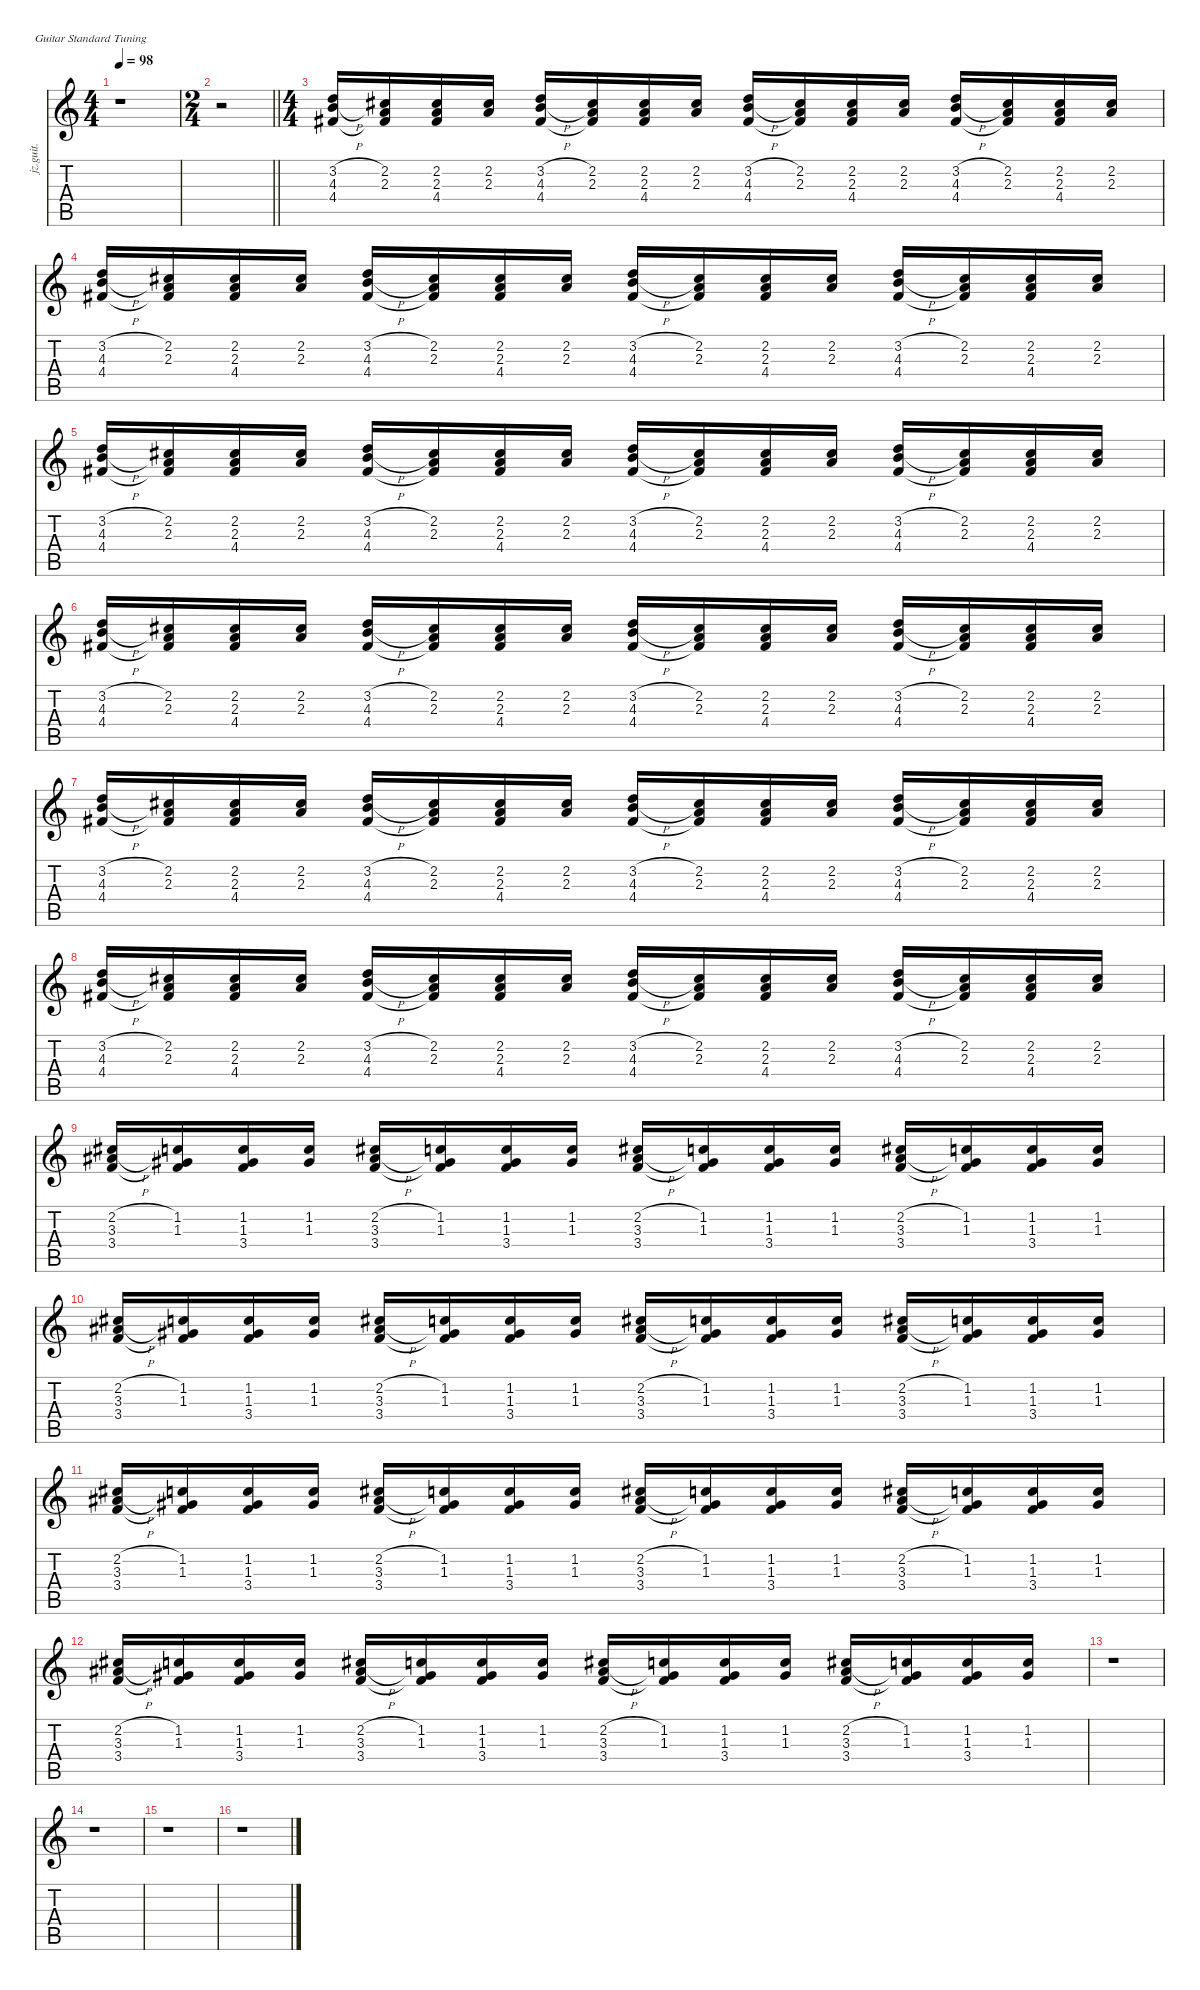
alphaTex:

\defaultSystemsLayout 4
\hideDynamics
\bracketExtendMode nobrackets
\otherSystemsTrackNameOrientation horizontal
\track ("Clean" "jz.guit.") {instrument electricguitarjazz}
\staff {score tabs}
\tuning (E4 B3 G3 D3 A2 E2)
\ts (4 4)
\tempo 98
\clef g2
\ks c
r.1{dy f beam Down} |
\ts (2 4)
\barLineRight lightlight
r.2{beam Down} |
\ts (4 4)
(3.2{h} 4.3{h} 4.4{acc #}).16{beam Up} (2.2{acc #} 2.3 4.4{t acc #}).16{beam Up} (2.2{acc #} 2.3 4.4{acc #}).16{beam Up} (2.2{acc #} 2.3).16{beam Up} (3.2{h} 4.3{h} 4.4{acc #}).16{beam Up} (2.2{acc #} 2.3 4.4{t acc #}).16{beam Up} (2.2{acc #} 2.3 4.4{acc #}).16{beam Up} (2.2{acc #} 2.3).16{beam Up} (3.2{h} 4.3{h} 4.4{acc #}).16{beam Up} (2.2{acc #} 2.3 4.4{t acc #}).16{beam Up} (2.2{acc #} 2.3 4.4{acc #}).16{beam Up} (2.2{acc #} 2.3).16{beam Up} (3.2{h} 4.3{h} 4.4{acc #}).16{beam Up} (2.2{acc #} 2.3 4.4{t acc #}).16{beam Up} (2.2{acc #} 2.3 4.4{acc #}).16{beam Up} (2.2{acc #} 2.3).16{beam Up} |
(3.2{h} 4.3{h} 4.4{acc #}).16{beam Up} (2.2{acc #} 2.3 4.4{t acc #}).16{beam Up} (2.2{acc #} 2.3 4.4{acc #}).16{beam Up} (2.2{acc #} 2.3).16{beam Up} (3.2{h} 4.3{h} 4.4{acc #}).16{beam Up} (2.2{acc #} 2.3 4.4{t acc #}).16{beam Up} (2.2{acc #} 2.3 4.4{acc #}).16{beam Up} (2.2{acc #} 2.3).16{beam Up} (3.2{h} 4.3{h} 4.4{acc #}).16{beam Up} (2.2{acc #} 2.3 4.4{t acc #}).16{beam Up} (2.2{acc #} 2.3 4.4{acc #}).16{beam Up} (2.2{acc #} 2.3).16{beam Up} (3.2{h} 4.3{h} 4.4{acc #}).16{beam Up} (2.2{acc #} 2.3 4.4{t acc #}).16{beam Up} (2.2{acc #} 2.3 4.4{acc #}).16{beam Up} (2.2{acc #} 2.3).16{beam Up} |
(3.2{h} 4.3{h} 4.4{acc #}).16{beam Up} (2.2{acc #} 2.3 4.4{t acc #}).16{beam Up} (2.2{acc #} 2.3 4.4{acc #}).16{beam Up} (2.2{acc #} 2.3).16{beam Up} (3.2{h} 4.3{h} 4.4{acc #}).16{beam Up} (2.2{acc #} 2.3 4.4{t acc #}).16{beam Up} (2.2{acc #} 2.3 4.4{acc #}).16{beam Up} (2.2{acc #} 2.3).16{beam Up} (3.2{h} 4.3{h} 4.4{acc #}).16{beam Up} (2.2{acc #} 2.3 4.4{t acc #}).16{beam Up} (2.2{acc #} 2.3 4.4{acc #}).16{beam Up} (2.2{acc #} 2.3).16{beam Up} (3.2{h} 4.3{h} 4.4{acc #}).16{beam Up} (2.2{acc #} 2.3 4.4{t acc #}).16{beam Up} (2.2{acc #} 2.3 4.4{acc #}).16{beam Up} (2.2{acc #} 2.3).16{beam Up} |
(3.2{h} 4.3{h} 4.4{acc #}).16{beam Up} (2.2{acc #} 2.3 4.4{t acc #}).16{beam Up} (2.2{acc #} 2.3 4.4{acc #}).16{beam Up} (2.2{acc #} 2.3).16{beam Up} (3.2{h} 4.3{h} 4.4{acc #}).16{beam Up} (2.2{acc #} 2.3 4.4{t acc #}).16{beam Up} (2.2{acc #} 2.3 4.4{acc #}).16{beam Up} (2.2{acc #} 2.3).16{beam Up} (3.2{h} 4.3{h} 4.4{acc #}).16{beam Up} (2.2{acc #} 2.3 4.4{t acc #}).16{beam Up} (2.2{acc #} 2.3 4.4{acc #}).16{beam Up} (2.2{acc #} 2.3).16{beam Up} (3.2{h} 4.3{h} 4.4{acc #}).16{beam Up} (2.2{acc #} 2.3 4.4{t acc #}).16{beam Up} (2.2{acc #} 2.3 4.4{acc #}).16{beam Up} (2.2{acc #} 2.3).16{beam Up} |
(3.2{h} 4.3{h} 4.4{acc #}).16{beam Up} (2.2{acc #} 2.3 4.4{t acc #}).16{beam Up} (2.2{acc #} 2.3 4.4{acc #}).16{beam Up} (2.2{acc #} 2.3).16{beam Up} (3.2{h} 4.3{h} 4.4{acc #}).16{beam Up} (2.2{acc #} 2.3 4.4{t acc #}).16{beam Up} (2.2{acc #} 2.3 4.4{acc #}).16{beam Up} (2.2{acc #} 2.3).16{beam Up} (3.2{h} 4.3{h} 4.4{acc #}).16{beam Up} (2.2{acc #} 2.3 4.4{t acc #}).16{beam Up} (2.2{acc #} 2.3 4.4{acc #}).16{beam Up} (2.2{acc #} 2.3).16{beam Up} (3.2{h} 4.3{h} 4.4{acc #}).16{beam Up} (2.2{acc #} 2.3 4.4{t acc #}).16{beam Up} (2.2{acc #} 2.3 4.4{acc #}).16{beam Up} (2.2{acc #} 2.3).16{beam Up} |
(3.2{h} 4.3{h} 4.4{acc #}).16{beam Up} (2.2{acc #} 2.3 4.4{t acc #}).16{beam Up} (2.2{acc #} 2.3 4.4{acc #}).16{beam Up} (2.2{acc #} 2.3).16{beam Up} (3.2{h} 4.3{h} 4.4{acc #}).16{beam Up} (2.2{acc #} 2.3 4.4{t acc #}).16{beam Up} (2.2{acc #} 2.3 4.4{acc #}).16{beam Up} (2.2{acc #} 2.3).16{beam Up} (3.2{h} 4.3{h} 4.4{acc #}).16{beam Up} (2.2{acc #} 2.3 4.4{t acc #}).16{beam Up} (2.2{acc #} 2.3 4.4{acc #}).16{beam Up} (2.2{acc #} 2.3).16{beam Up} (3.2{h} 4.3{h} 4.4{acc #}).16{beam Up} (2.2{acc #} 2.3 4.4{t acc #}).16{beam Up} (2.2{acc #} 2.3 4.4{acc #}).16{beam Up} (2.2{acc #} 2.3).16{beam Up} |
(2.2{h acc #} 3.3{h acc #} 3.4).16{beam Up} (1.2 1.3{acc #} 3.4{t}).16{beam Up} (1.2 1.3{acc #} 3.4).16{beam Up} (1.2 1.3{acc #}).16{beam Up} (2.2{h acc #} 3.3{h acc #} 3.4).16{beam Up} (1.2 1.3{acc #} 3.4{t}).16{beam Up} (1.2 1.3{acc #} 3.4).16{beam Up} (1.2 1.3{acc #}).16{beam Up} (2.2{h acc #} 3.3{h acc #} 3.4).16{beam Up} (1.2 1.3{acc #} 3.4{t}).16{beam Up} (1.2 1.3{acc #} 3.4).16{beam Up} (1.2 1.3{acc #}).16{beam Up} (2.2{h acc #} 3.3{h acc #} 3.4).16{beam Up} (1.2 1.3{acc #} 3.4{t}).16{beam Up} (1.2 1.3{acc #} 3.4).16{beam Up} (1.2 1.3{acc #}).16{beam Up} |
(2.2{h acc #} 3.3{h acc #} 3.4).16{beam Up} (1.2 1.3{acc #} 3.4{t}).16{beam Up} (1.2 1.3{acc #} 3.4).16{beam Up} (1.2 1.3{acc #}).16{beam Up} (2.2{h acc #} 3.3{h acc #} 3.4).16{beam Up} (1.2 1.3{acc #} 3.4{t}).16{beam Up} (1.2 1.3{acc #} 3.4).16{beam Up} (1.2 1.3{acc #}).16{beam Up} (2.2{h acc #} 3.3{h acc #} 3.4).16{beam Up} (1.2 1.3{acc #} 3.4{t}).16{beam Up} (1.2 1.3{acc #} 3.4).16{beam Up} (1.2 1.3{acc #}).16{beam Up} (2.2{h acc #} 3.3{h acc #} 3.4).16{beam Up} (1.2 1.3{acc #} 3.4{t}).16{beam Up} (1.2 1.3{acc #} 3.4).16{beam Up} (1.2 1.3{acc #}).16{beam Up} |
(2.2{h acc #} 3.3{h acc #} 3.4).16{beam Up} (1.2 1.3{acc #} 3.4{t}).16{beam Up} (1.2 1.3{acc #} 3.4).16{beam Up} (1.2 1.3{acc #}).16{beam Up} (2.2{h acc #} 3.3{h acc #} 3.4).16{beam Up} (1.2 1.3{acc #} 3.4{t}).16{beam Up} (1.2 1.3{acc #} 3.4).16{beam Up} (1.2 1.3{acc #}).16{beam Up} (2.2{h acc #} 3.3{h acc #} 3.4).16{beam Up} (1.2 1.3{acc #} 3.4{t}).16{beam Up} (1.2 1.3{acc #} 3.4).16{beam Up} (1.2 1.3{acc #}).16{beam Up} (2.2{h acc #} 3.3{h acc #} 3.4).16{beam Up} (1.2 1.3{acc #} 3.4{t}).16{beam Up} (1.2 1.3{acc #} 3.4).16{beam Up} (1.2 1.3{acc #}).16{beam Up} |
(2.2{h acc #} 3.3{h acc #} 3.4).16{beam Up} (1.2 1.3{acc #} 3.4{t}).16{beam Up} (1.2 1.3{acc #} 3.4).16{beam Up} (1.2 1.3{acc #}).16{beam Up} (2.2{h acc #} 3.3{h acc #} 3.4).16{beam Up} (1.2 1.3{acc #} 3.4{t}).16{beam Up} (1.2 1.3{acc #} 3.4).16{beam Up} (1.2 1.3{acc #}).16{beam Up} (2.2{h acc #} 3.3{h acc #} 3.4).16{beam Up} (1.2 1.3{acc #} 3.4{t}).16{beam Up} (1.2 1.3{acc #} 3.4).16{beam Up} (1.2 1.3{acc #}).16{beam Up} (2.2{h acc #} 3.3{h acc #} 3.4).16{beam Up} (1.2 1.3{acc #} 3.4{t}).16{beam Up} (1.2 1.3{acc #} 3.4).16{beam Up} (1.2 1.3{acc #}).16{beam Up} |
r.1{beam Down} |
r.1{beam Down} |
r.1{beam Down} |
r.1{beam Down}
